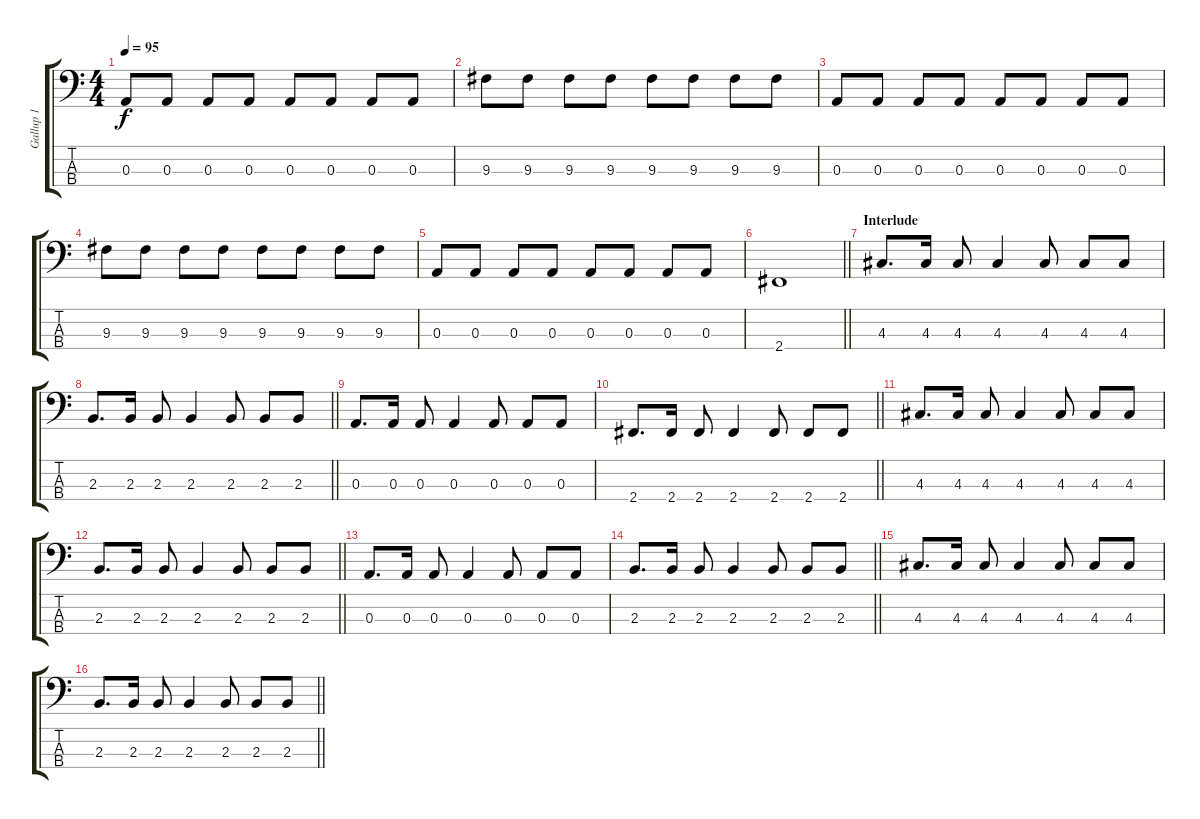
\track ("Gallup 1" "Gallup 1") {instrument electricbassfinger}
\staff {score tabs}
\tuning (G2 D2 A1 E1) {hide}
\ts (4 4)
\tempo 95
\clef f4
\ks c
0.3.8{dy f} 0.3.8 0.3.8 0.3.8 0.3.8 0.3.8 0.3.8 0.3.8 |
9.3.8 9.3.8 9.3.8 9.3.8 9.3.8 9.3.8 9.3.8 9.3.8 |
0.3.8 0.3.8 0.3.8 0.3.8 0.3.8 0.3.8 0.3.8 0.3.8 |
9.3.8 9.3.8 9.3.8 9.3.8 9.3.8 9.3.8 9.3.8 9.3.8 |
0.3.8 0.3.8 0.3.8 0.3.8 0.3.8 0.3.8 0.3.8 0.3.8 |
\barLineRight lightlight
2.4.1 |
\section ("" "Interlude")
4.3.8{d} 4.3.16 4.3.8 4.3.4 4.3.8 4.3.8 4.3.8 |
\barLineRight lightlight
2.3.8{d} 2.3.16 2.3.8 2.3.4 2.3.8 2.3.8 2.3.8 |
0.3.8{d} 0.3.16 0.3.8 0.3.4 0.3.8 0.3.8 0.3.8 |
\barLineRight lightlight
2.4.8{d} 2.4.16 2.4.8 2.4.4 2.4.8 2.4.8 2.4.8 |
4.3.8{d} 4.3.16 4.3.8 4.3.4 4.3.8 4.3.8 4.3.8 |
\barLineRight lightlight
2.3.8{d} 2.3.16 2.3.8 2.3.4 2.3.8 2.3.8 2.3.8 |
0.3.8{d} 0.3.16 0.3.8 0.3.4 0.3.8 0.3.8 0.3.8 |
\barLineRight lightlight
2.3.8{d} 2.3.16 2.3.8 2.3.4 2.3.8 2.3.8 2.3.8 |
4.3.8{d} 4.3.16 4.3.8 4.3.4 4.3.8 4.3.8 4.3.8 |
\barLineRight lightlight
2.3.8{d} 2.3.16 2.3.8 2.3.4 2.3.8 2.3.8 2.3.8
